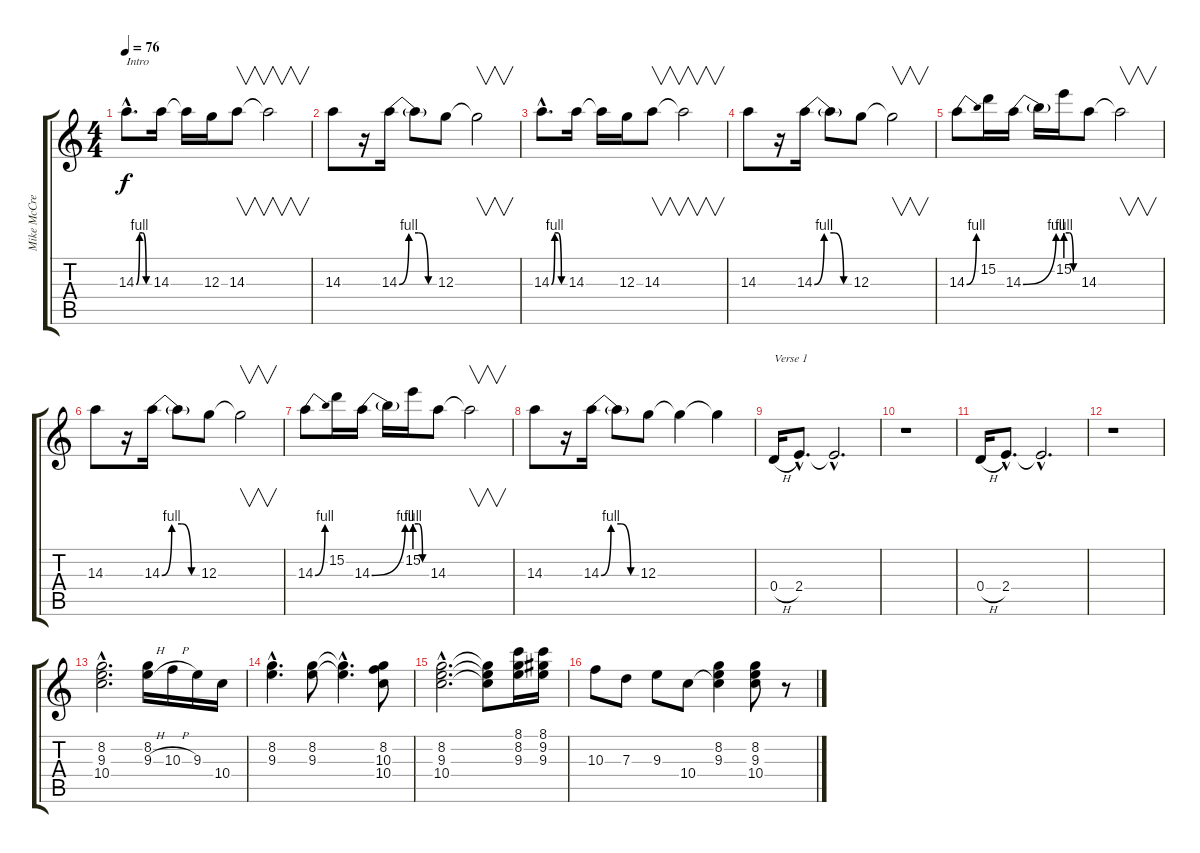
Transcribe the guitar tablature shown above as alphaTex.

\track ("Mike McCready" "Mike McCre") {instrument distortionguitar}
\staff {score tabs}
\tuning (E4 B3 G3 D3 A2 E2) {hide}
\ts (4 4)
\tempo 76
\clef g2
\ks c
14.3{be (custom 0 0 15 4 30 4 45 0 60 0) hac}.8{d txt "Intro" dy f instrument distortionguitar} 14.3.16 14.3{t}.16 12.3.16 14.3.8{v} 14.3{t}.2{v} |
14.3.8 r.16 14.3{be (custom 0 0 15 4 30 4 45 0 60 0)}.16 14.3{t}.8 12.3.8 12.3{t}.2{v} |
14.3{be (custom 0 0 15 4 30 4 45 0 60 0) hac}.8{d} 14.3.16 14.3{t}.16 12.3.16 14.3.8{v} 14.3{t}.2{v} |
14.3.8 r.16 14.3{be (custom 0 0 15 4 30 4 45 0 60 0)}.16 14.3{t}.8 12.3.8 12.3{t}.2{v} |
14.3{be (bend 0 0 60 4)}.8 15.2.16 14.3{be (bend 0 0 60 4)}.16 14.3{t}.16 15.2{be (custom 0 4 20 4 40 0 60 0)}.16 14.3.8 14.3{t}.2{v} |
14.3.8 r.16 14.3{be (custom 0 0 15 4 30 4 45 0 60 0)}.16 14.3{t}.8 12.3.8 12.3{t}.2{v} |
14.3{be (bend 0 0 60 4)}.8 15.2.16 14.3{be (bend 0 0 60 4)}.16 14.3{t}.16 15.2{be (custom 0 4 20 4 40 0 60 0)}.16 14.3.8 14.3{t}.2{v} |
14.3.8 r.16 14.3{be (custom 0 0 15 4 30 4 45 0 60 0)}.16 14.3{t}.8 12.3.8 12.3{t}.4 12.3{t}.4 |
0.4{h}.16{txt "Verse 1"} 2.4{hac}.8{d} 2.4{hac t}.2{d} |
r.1 |
0.4{h}.16 2.4{hac}.8{d} 2.4{hac t}.2{d} |
r.1 |
(8.2{hac} 9.3{hac} 10.4{hac}).2{d} (8.2 9.3{h}).16 10.3{h}.16 9.3.16 10.4.16 |
(8.2{hac} 9.3{hac}).4{d} (8.2 9.3).8 (8.2{hac t} 9.3{hac t}).4{d} (8.2 10.3 10.4).8 |
(8.2{hac} 9.3{hac} 10.4{hac}).2{d} (8.2{t} 9.3{t} 10.4{t}).8 (8.1 8.2 9.3).16 (8.1 9.2 9.3).16 |
10.3.8 7.3.8 9.3.8 10.4.8 (8.2 9.3 10.4{t}).4 (8.2 9.3 10.4).8 r.8
